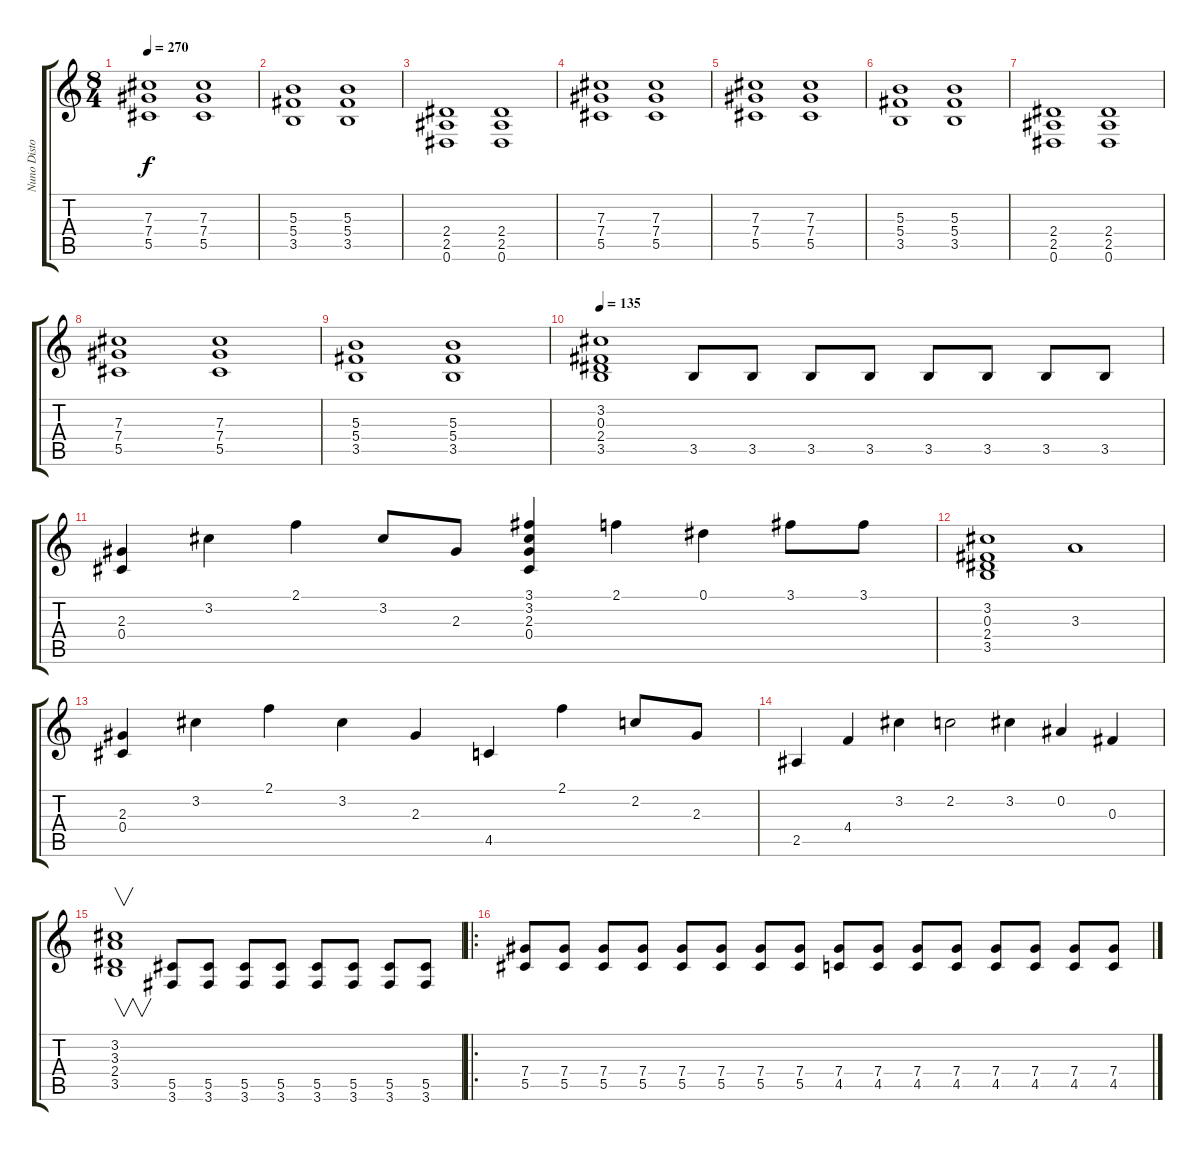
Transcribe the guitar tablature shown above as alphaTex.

\track ("Nuno Distorted" "Nuno Disto") {instrument distortionguitar}
\staff {score tabs}
\tuning (Eb4 Bb3 Gb3 Db3 Ab2 Eb2) {hide}
\ts (8 4)
\tempo 270
\clef g2
\ks c
(7.3 7.4 5.5).1{dy f} (7.3 7.4 5.5).1 |
(5.3 5.4 3.5).1 (5.3 5.4 3.5).1 |
(2.4 2.5 0.6).1 (2.4 2.5 0.6).1 |
(7.3 7.4 5.5).1 (7.3 7.4 5.5).1 |
(7.3 7.4 5.5).1 (7.3 7.4 5.5).1 |
(5.3 5.4 3.5).1 (5.3 5.4 3.5).1 |
(2.4 2.5 0.6).1 (2.4 2.5 0.6).1 |
(7.3 7.4 5.5).1 (7.3 7.4 5.5).1 |
(5.3 5.4 3.5).1 (5.3 5.4 3.5).1 |
\tempo 135
(3.2 0.3 2.4 3.5).1 3.5.8 3.5.8 3.5.8 3.5.8 3.5.8 3.5.8 3.5.8 3.5.8 |
(2.3 0.4).4 3.2.4 2.1.4 3.2.8 2.3.8 (3.1 3.2 2.3 0.4).4 2.1.4 0.1.4 3.1.8 3.1.8 |
(3.2 0.3 2.4 3.5).1 3.3.1 |
(2.3 0.4).4 3.2.4 2.1.4 3.2.4 2.3.4 4.5.4 2.1.4 2.2.8 2.3.8 |
2.5.4 4.4.4 3.2.4 2.2.2 3.2.4 0.2.4 0.3.4 |
(3.2 3.3 2.4 3.5).1{v} (5.5 3.6).8 (5.5 3.6).8 (5.5 3.6).8 (5.5 3.6).8 (5.5 3.6).8 (5.5 3.6).8 (5.5 3.6).8 (5.5 3.6).8 |
\ro
(7.4 5.5).8 (7.4 5.5).8 (7.4 5.5).8 (7.4 5.5).8 (7.4 5.5).8 (7.4 5.5).8 (7.4 5.5).8 (7.4 5.5).8 (7.4 4.5).8 (7.4 4.5).8 (7.4 4.5).8 (7.4 4.5).8 (7.4 4.5).8 (7.4 4.5).8 (7.4 4.5).8 (7.4 4.5).8
